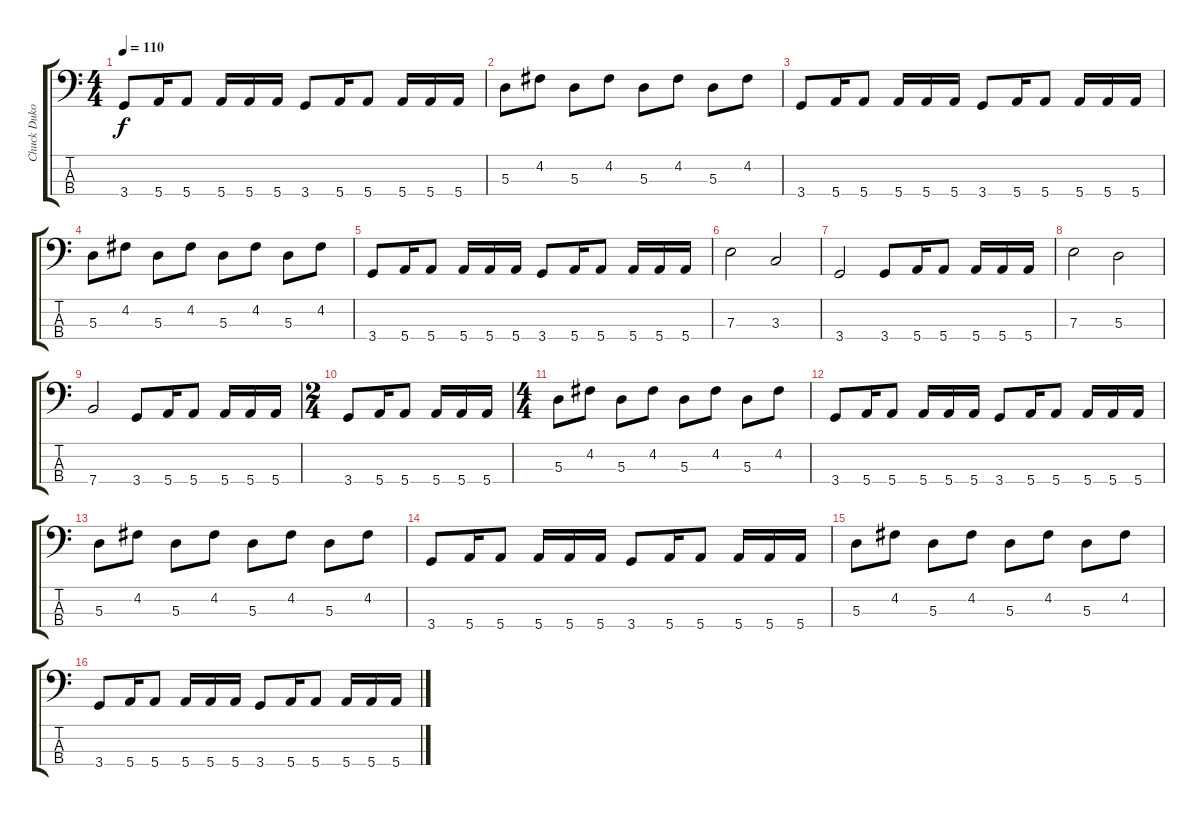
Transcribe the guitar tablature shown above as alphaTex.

\track ("Chuck Dukowski" "Chuck Duko") {instrument electricbassfinger}
\staff {score tabs}
\tuning (G2 D2 A1 E1) {hide}
\ts (4 4)
\tempo 110
\clef f4
\ks c
3.4.8{dy f} 5.4.16 5.4.8 5.4.16 5.4.16 5.4.16 3.4.8 5.4.16 5.4.8 5.4.16 5.4.16 5.4.16 |
5.3.8 4.2.8 5.3.8 4.2.8 5.3.8 4.2.8 5.3.8 4.2.8 |
3.4.8 5.4.16 5.4.8 5.4.16 5.4.16 5.4.16 3.4.8 5.4.16 5.4.8 5.4.16 5.4.16 5.4.16 |
5.3.8 4.2.8 5.3.8 4.2.8 5.3.8 4.2.8 5.3.8 4.2.8 |
3.4.8 5.4.16 5.4.8 5.4.16 5.4.16 5.4.16 3.4.8 5.4.16 5.4.8 5.4.16 5.4.16 5.4.16 |
7.3.2 3.3.2 |
3.4.2 3.4.8 5.4.16 5.4.8 5.4.16 5.4.16 5.4.16 |
7.3.2 5.3.2 |
7.4.2 3.4.8 5.4.16 5.4.8 5.4.16 5.4.16 5.4.16 |
\ts (2 4)
3.4.8 5.4.16 5.4.8 5.4.16 5.4.16 5.4.16 |
\ts (4 4)
5.3.8 4.2.8 5.3.8 4.2.8 5.3.8 4.2.8 5.3.8 4.2.8 |
3.4.8 5.4.16 5.4.8 5.4.16 5.4.16 5.4.16 3.4.8 5.4.16 5.4.8 5.4.16 5.4.16 5.4.16 |
5.3.8 4.2.8 5.3.8 4.2.8 5.3.8 4.2.8 5.3.8 4.2.8 |
3.4.8 5.4.16 5.4.8 5.4.16 5.4.16 5.4.16 3.4.8 5.4.16 5.4.8 5.4.16 5.4.16 5.4.16 |
5.3.8 4.2.8 5.3.8 4.2.8 5.3.8 4.2.8 5.3.8 4.2.8 |
3.4.8 5.4.16 5.4.8 5.4.16 5.4.16 5.4.16 3.4.8 5.4.16 5.4.8 5.4.16 5.4.16 5.4.16
